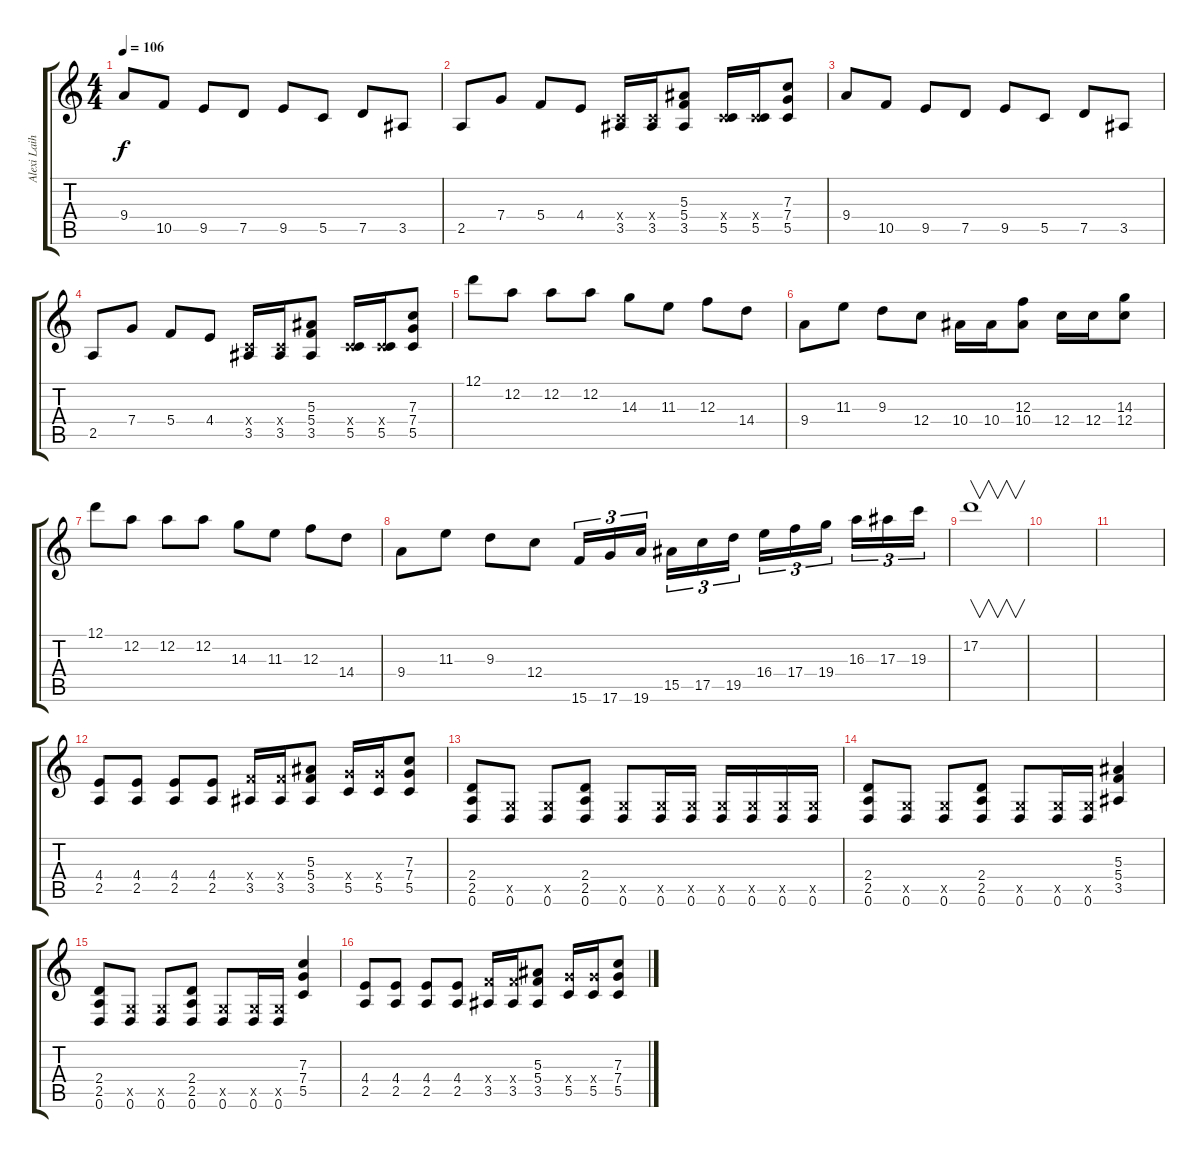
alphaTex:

\track ("Alexi Laiho" "Alexi Laih") {instrument distortionguitar}
\staff {score tabs}
\tuning (D4 A3 F3 C3 G2 D2) {hide}
\ts (4 4)
\tempo 106
\clef g2
\ks c
9.4.8{dy f} 10.5.8 9.5.8 7.5.8 9.5.8 5.5.8 7.5.8 3.5.8 |
2.5.8 7.4.8 5.4.8 4.4.8 (0.4{x} 3.5).16 (0.4{x} 3.5).16 (5.3 5.4 3.5).8 (0.4{x} 5.5).16 (0.4{x} 5.5).16 (7.3 7.4 5.5).8 |
9.4.8 10.5.8 9.5.8 7.5.8 9.5.8 5.5.8 7.5.8 3.5.8 |
2.5.8 7.4.8 5.4.8 4.4.8 (0.4{x} 3.5).16 (0.4{x} 3.5).16 (5.3 5.4 3.5).8 (0.4{x} 5.5).16 (0.4{x} 5.5).16 (7.3 7.4 5.5).8 |
12.1.8 12.2.8 12.2.8 12.2.8 14.3.8 11.3.8 12.3.8 14.4.8 |
9.4.8 11.3.8 9.3.8 12.4.8 10.4.16 10.4.16 (12.3 10.4).8 12.4.16 12.4.16 (14.3 12.4).8 |
12.1.8 12.2.8 12.2.8 12.2.8 14.3.8 11.3.8 12.3.8 14.4.8 |
9.4.8 11.3.8 9.3.8 12.4.8 15.6.16{tu (3 2)} 17.6.16{tu (3 2)} 19.6.16{tu (3 2)} 15.5.16{tu (3 2)} 17.5.16{tu (3 2)} 19.5.16{tu (3 2)} 16.4.16{tu (3 2)} 17.4.16{tu (3 2)} 19.4.16{tu (3 2)} 16.3.16{tu (3 2)} 17.3.16{tu (3 2)} 19.3.16{tu (3 2)} |
17.2.1{v} |
|
|
(4.4 2.5).8 (4.4 2.5).8 (4.4 2.5).8 (4.4 2.5).8 (5.4{x} 3.5).16 (5.4{x} 3.5).16 (5.3 5.4 3.5).8 (7.4{x} 5.5).16 (7.4{x} 5.5).16 (7.3 7.4 5.5).8 |
(2.4 2.5 0.6).8 (0.5{x} 0.6).8 (0.5{x} 0.6).8 (2.4 2.5 0.6).8 (0.5{x} 0.6).8 (0.5{x} 0.6).16 (0.5{x} 0.6).16 (0.5{x} 0.6).16 (0.5{x} 0.6).16 (0.5{x} 0.6).16 (0.5{x} 0.6).16 |
(2.4 2.5 0.6).8 (0.5{x} 0.6).8 (0.5{x} 0.6).8 (2.4 2.5 0.6).8 (0.5{x} 0.6).8 (0.5{x} 0.6).16 (0.5{x} 0.6).16 (5.3 5.4 3.5).4 |
(2.4 2.5 0.6).8 (0.5{x} 0.6).8 (0.5{x} 0.6).8 (2.4 2.5 0.6).8 (0.5{x} 0.6).8 (0.5{x} 0.6).16 (0.5{x} 0.6).16 (7.3 7.4 5.5).4 |
(4.4 2.5).8 (4.4 2.5).8 (4.4 2.5).8 (4.4 2.5).8 (5.4{x} 3.5).16 (5.4{x} 3.5).16 (5.3 5.4 3.5).8 (7.4{x} 5.5).16 (7.4{x} 5.5).16 (7.3 7.4 5.5).8
